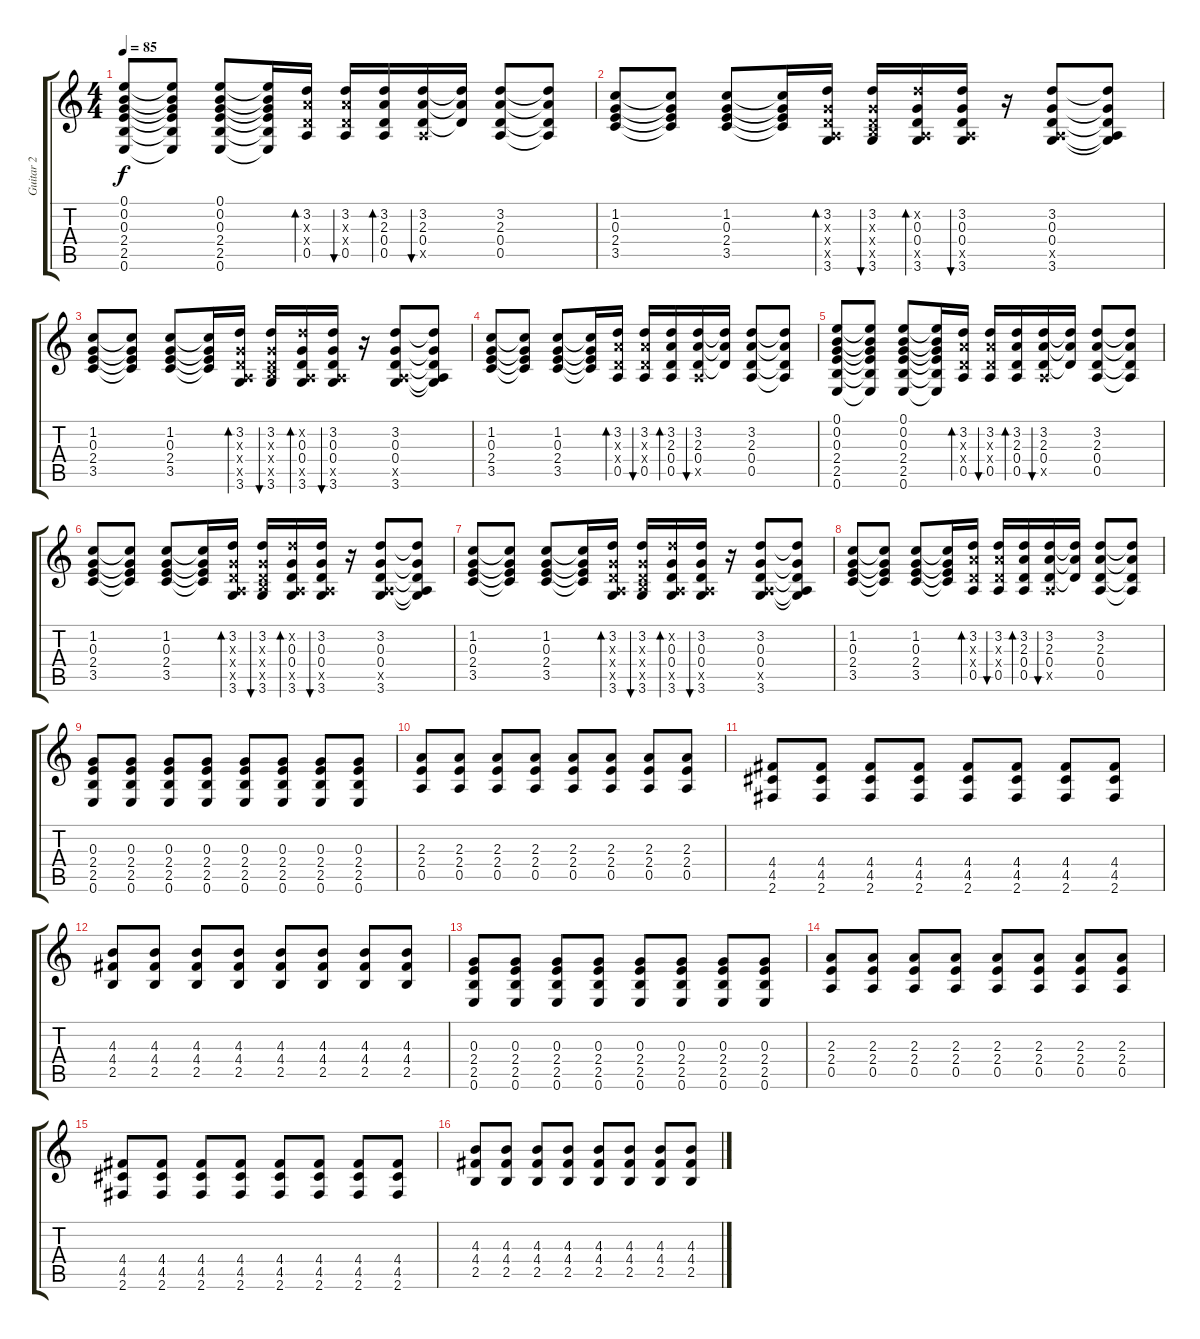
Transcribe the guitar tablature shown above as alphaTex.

\track ("Guitar 2" "Guitar 2") {instrument acousticguitarsteel}
\staff {score tabs}
\tuning (E4 B3 G3 D3 A2 E2) {hide}
\ts (4 4)
\tempo 85
\clef g2
\ks c
(0.1 0.2 0.3 2.4 2.5 0.6).8{dy f} (0.1{t} 0.2{t} 0.3{t} 2.4{t} 2.5{t} 0.6{t}).8 (0.1 0.2 0.3 2.4 2.5 0.6).8 (0.1{t} 0.2{t} 0.3{t} 2.4{t} 2.5{t} 0.6{t}).16 (3.2 2.3{x} 0.4{x} 0.5).16{bd 60} (3.2 2.3{x} 0.4{x} 0.5).16{bu 60} (3.2 2.3 0.4 0.5).16{bd 60} (3.2 2.3 0.4 0.5{x}).16{bu 60} (3.2{t} 2.3{t} 0.4{t}).16 (3.2 2.3 0.4 0.5).8 (3.2{t} 2.3{t} 0.4{t} 0.5{t}).8 |
(1.2 0.3 2.4 3.5).8 (1.2{t} 0.3{t} 2.4{t} 3.5{t}).8 (1.2 0.3 2.4 3.5).8 (1.2{t} 0.3{t} 2.4{t} 3.5{t}).16 (3.2 0.3{x} 0.4{x} 0.5{x} 3.6).16{bd 60} (3.2 0.3{x} 0.4{x} 2.5{x} 3.6).16{bu 60} (3.2{x} 0.3 0.4 0.5{x} 3.6).16{bd 60} (3.2 0.3 0.4 0.5{x} 3.6).16{bu 60} r.16 (3.2 0.3 0.4 0.5{x} 3.6).8 (3.2{t} 0.3{t} 0.4{t} 0.5{t} 3.6{t}).8 |
(1.2 0.3 2.4 3.5).8 (1.2{t} 0.3{t} 2.4{t} 3.5{t}).8 (1.2 0.3 2.4 3.5).8 (1.2{t} 0.3{t} 2.4{t} 3.5{t}).16 (3.2 0.3{x} 0.4{x} 0.5{x} 3.6).16{bd 60} (3.2 0.3{x} 0.4{x} 2.5{x} 3.6).16{bu 60} (3.2{x} 0.3 0.4 0.5{x} 3.6).16{bd 60} (3.2 0.3 0.4 0.5{x} 3.6).16{bu 60} r.16 (3.2 0.3 0.4 0.5{x} 3.6).8 (3.2{t} 0.3{t} 0.4{t} 0.5{t} 3.6{t}).8 |
(1.2 0.3 2.4 3.5).8 (1.2{t} 0.3{t} 2.4{t} 3.5{t}).8 (1.2 0.3 2.4 3.5).8 (1.2{t} 0.3{t} 2.4{t} 3.5{t}).16 (3.2 2.3{x} 0.4{x} 0.5).16{bd 60} (3.2 2.3{x} 0.4{x} 0.5).16{bu 60} (3.2 2.3 0.4 0.5).16{bd 60} (3.2 2.3 0.4 0.5{x}).16{bu 60} (3.2{t} 2.3{t} 0.4{t}).16 (3.2 2.3 0.4 0.5).8 (3.2{t} 2.3{t} 0.4{t} 0.5{t}).8 |
(0.1 0.2 0.3 2.4 2.5 0.6).8 (0.1{t} 0.2{t} 0.3{t} 2.4{t} 2.5{t} 0.6{t}).8 (0.1 0.2 0.3 2.4 2.5 0.6).8 (0.1{t} 0.2{t} 0.3{t} 2.4{t} 2.5{t} 0.6{t}).16 (3.2 2.3{x} 0.4{x} 0.5).16{bd 60} (3.2 2.3{x} 0.4{x} 0.5).16{bu 60} (3.2 2.3 0.4 0.5).16{bd 60} (3.2 2.3 0.4 0.5{x}).16{bu 60} (3.2{t} 2.3{t} 0.4{t}).16 (3.2 2.3 0.4 0.5).8 (3.2{t} 2.3{t} 0.4{t} 0.5{t}).8 |
(1.2 0.3 2.4 3.5).8 (1.2{t} 0.3{t} 2.4{t} 3.5{t}).8 (1.2 0.3 2.4 3.5).8 (1.2{t} 0.3{t} 2.4{t} 3.5{t}).16 (3.2 0.3{x} 0.4{x} 0.5{x} 3.6).16{bd 60} (3.2 0.3{x} 0.4{x} 2.5{x} 3.6).16{bu 60} (3.2{x} 0.3 0.4 0.5{x} 3.6).16{bd 60} (3.2 0.3 0.4 0.5{x} 3.6).16{bu 60} r.16 (3.2 0.3 0.4 0.5{x} 3.6).8 (3.2{t} 0.3{t} 0.4{t} 0.5{t} 3.6{t}).8 |
(1.2 0.3 2.4 3.5).8 (1.2{t} 0.3{t} 2.4{t} 3.5{t}).8 (1.2 0.3 2.4 3.5).8 (1.2{t} 0.3{t} 2.4{t} 3.5{t}).16 (3.2 0.3{x} 0.4{x} 0.5{x} 3.6).16{bd 60} (3.2 0.3{x} 0.4{x} 2.5{x} 3.6).16{bu 60} (3.2{x} 0.3 0.4 0.5{x} 3.6).16{bd 60} (3.2 0.3 0.4 0.5{x} 3.6).16{bu 60} r.16 (3.2 0.3 0.4 0.5{x} 3.6).8 (3.2{t} 0.3{t} 0.4{t} 0.5{t} 3.6{t}).8 |
(1.2 0.3 2.4 3.5).8 (1.2{t} 0.3{t} 2.4{t} 3.5{t}).8 (1.2 0.3 2.4 3.5).8 (1.2{t} 0.3{t} 2.4{t} 3.5{t}).16 (3.2 2.3{x} 0.4{x} 0.5).16{bd 60} (3.2 2.3{x} 0.4{x} 0.5).16{bu 60} (3.2 2.3 0.4 0.5).16{bd 60} (3.2 2.3 0.4 0.5{x}).16{bu 60} (3.2{t} 2.3{t} 0.4{t}).16 (3.2 2.3 0.4 0.5).8 (3.2{t} 2.3{t} 0.4{t} 0.5{t}).8 |
(0.3 2.4 2.5 0.6).8 (0.3 2.4 2.5 0.6).8 (0.3 2.4 2.5 0.6).8 (0.3 2.4 2.5 0.6).8 (0.3 2.4 2.5 0.6).8 (0.3 2.4 2.5 0.6).8 (0.3 2.4 2.5 0.6).8 (0.3 2.4 2.5 0.6).8 |
(2.3 2.4 0.5).8 (2.3 2.4 0.5).8 (2.3 2.4 0.5).8 (2.3 2.4 0.5).8 (2.3 2.4 0.5).8 (2.3 2.4 0.5).8 (2.3 2.4 0.5).8 (2.3 2.4 0.5).8 |
(4.4 4.5 2.6).8 (4.4 4.5 2.6).8 (4.4 4.5 2.6).8 (4.4 4.5 2.6).8 (4.4 4.5 2.6).8 (4.4 4.5 2.6).8 (4.4 4.5 2.6).8 (4.4 4.5 2.6).8 |
(4.3 4.4 2.5).8 (4.3 4.4 2.5).8 (4.3 4.4 2.5).8 (4.3 4.4 2.5).8 (4.3 4.4 2.5).8 (4.3 4.4 2.5).8 (4.3 4.4 2.5).8 (4.3 4.4 2.5).8 |
(0.3 2.4 2.5 0.6).8 (0.3 2.4 2.5 0.6).8 (0.3 2.4 2.5 0.6).8 (0.3 2.4 2.5 0.6).8 (0.3 2.4 2.5 0.6).8 (0.3 2.4 2.5 0.6).8 (0.3 2.4 2.5 0.6).8 (0.3 2.4 2.5 0.6).8 |
(2.3 2.4 0.5).8 (2.3 2.4 0.5).8 (2.3 2.4 0.5).8 (2.3 2.4 0.5).8 (2.3 2.4 0.5).8 (2.3 2.4 0.5).8 (2.3 2.4 0.5).8 (2.3 2.4 0.5).8 |
(4.4 4.5 2.6).8 (4.4 4.5 2.6).8 (4.4 4.5 2.6).8 (4.4 4.5 2.6).8 (4.4 4.5 2.6).8 (4.4 4.5 2.6).8 (4.4 4.5 2.6).8 (4.4 4.5 2.6).8 |
(4.3 4.4 2.5).8 (4.3 4.4 2.5).8 (4.3 4.4 2.5).8 (4.3 4.4 2.5).8 (4.3 4.4 2.5).8 (4.3 4.4 2.5).8 (4.3 4.4 2.5).8 (4.3 4.4 2.5).8
